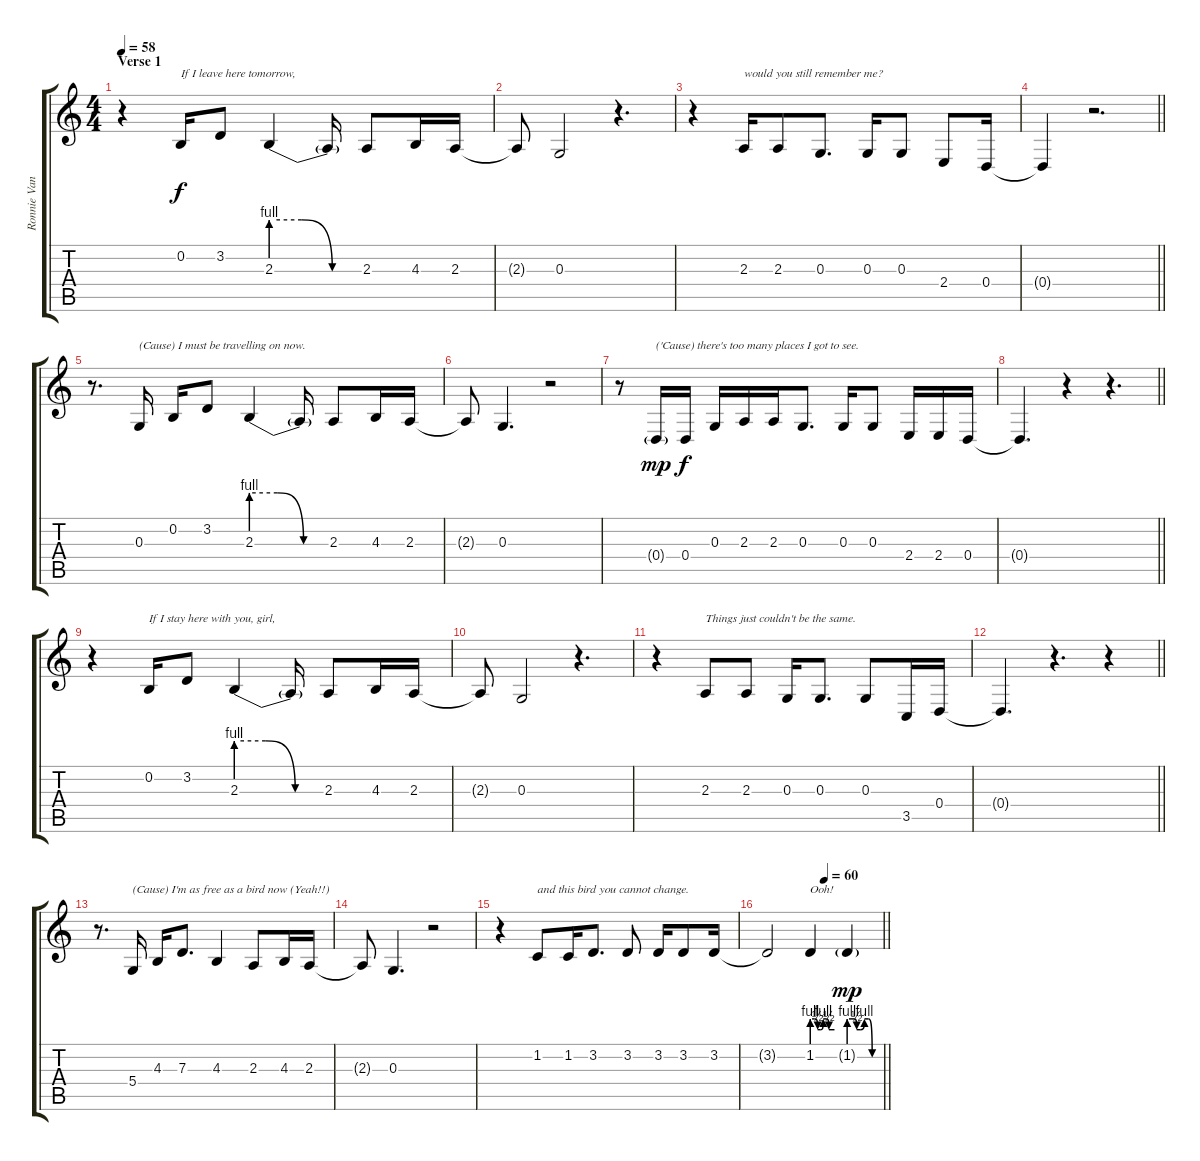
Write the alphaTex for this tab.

\track ("Ronnie Van Zant (vocal)" "Ronnie Van") {instrument lead2sawtooth}
\staff {score tabs}
\tuning (E4 B3 G3 D3 A2 E2) {hide}
\ts (4 4)
\section ("" "Verse 1")
\tempo 58
\clef g2
\ks c
r.4{dy f} 0.2.16{txt "If I leave here tomorrow,"} 3.2.8 2.3{be (custom 0 4 20 4 40 0 60 0)}.4 2.3{t}.16 2.3.8 4.3.16 2.3.16 |
2.3{t}.8 0.3.2 r.4{d} |
r.4 2.3.16{txt "would you still remember me?"} 2.3.8 0.3.8{d} 0.3.16 0.3.8 2.4.8 0.4.16 |
\barLineRight lightlight
0.4{t}.4 r.2{d} |
r.8{d} 0.3.16{txt "(Cause) I must be travelling on now."} 0.2.16 3.2.8 2.3{be (custom 0 4 20 4 40 0 60 0)}.4 2.3{t}.16 2.3.8 4.3.16 2.3.16 |
2.3{t}.8 0.3.4{d} r.2 |
r.8 0.4{g}.16{txt "('Cause) there's too many places I got to see." dy mp} 0.4.16{dy f} 0.3.16 2.3.16 2.3.16 0.3.8{d} 0.3.16 0.3.8 2.4.16 2.4.16 0.4.16 |
\barLineRight lightlight
0.4{t}.4{d} r.4 r.4{d} |
r.4 0.2.16{txt "If I stay here with you, girl,"} 3.2.8 2.3{be (custom 0 4 20 4 40 0 60 0)}.4 2.3{t}.16 2.3.8 4.3.16 2.3.16 |
2.3{t}.8 0.3.2 r.4{d} |
r.4 2.3.8{txt "Things just couldn't be the same."} 2.3.8 0.3.16 0.3.8{d} 0.3.8 3.5.16 0.4.16 |
\barLineRight lightlight
0.4{t}.4{d} r.4{d} r.4 |
r.8{d} 5.4.16{txt "(Cause) I'm as free as a bird now (Yeah!!)"} 4.3.16 7.3.8{d} 4.3.4 2.3.8 4.3.16 2.3.16 |
2.3{t}.8 0.3.4{d} r.2 |
r.4 1.2.8{txt "and this bird you cannot change."} 1.2.16 3.2.8{d} 3.2.8 3.2.16 3.2.8 3.2.16 |
\tempo (60 0.5)
\barLineRight lightlight
3.2{t}.2 1.2{be (custom 0 4 7 4 15 2 23 2 30 4 38 4 45 2 60 2)}.4{txt "Ooh!"} 1.2{be (custom 0 4 10 4 15 2 22 2 30 4 38 4 45 0 60 0) g}.4{dy mp}
